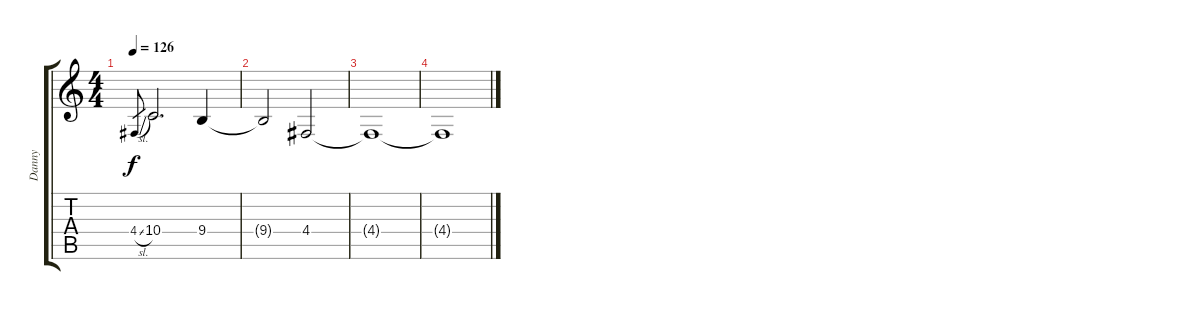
\track ("Danny" "Danny") {instrument lead2sawtooth}
\staff {score tabs}
\tuning (E4 B3 G3 D3 A2 E2) {hide}
\ts (4 4)
\tempo 126
\clef g2
\ks c
4.4{sl}.8{gr dy f} 10.4.2{d} 9.4.4 |
9.4{t}.2 4.4.2 |
4.4{t}.1{volume 0} |
4.4{t}.1
